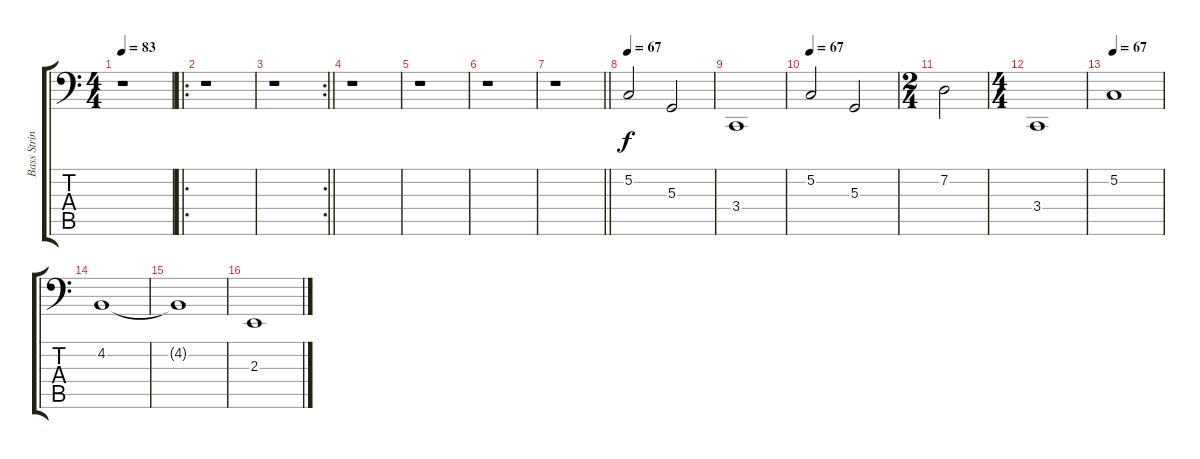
\track ("Bass Strings" "Bass Strin") {instrument stringensemble1}
\staff {score tabs}
\tuning (C3 G2 D2 A1 E1 B0) {hide}
\ts (4 4)
\section ("" "")
\tempo 83
\tempo 67
\tempo 83
\clef f4
\ks c
r.1{dy f instrument stringensemble1} |
\ro
r.1 |
\rc 2
\barLineRight lightlight
r.1 |
\section ("" "")
r.1 |
r.1 |
r.1 |
\barLineRight lightlight
r.1 |
\section ("" "")
\tempo 67
5.2.2 5.3.2 |
3.4.1 |
\tempo 67
5.2.2 5.3.2 |
\ts (2 4)
7.2.2 |
\ts (4 4)
3.4.1 |
\tempo 67
5.2.1 |
4.2.1 |
4.2{t}.1 |
2.3.1
